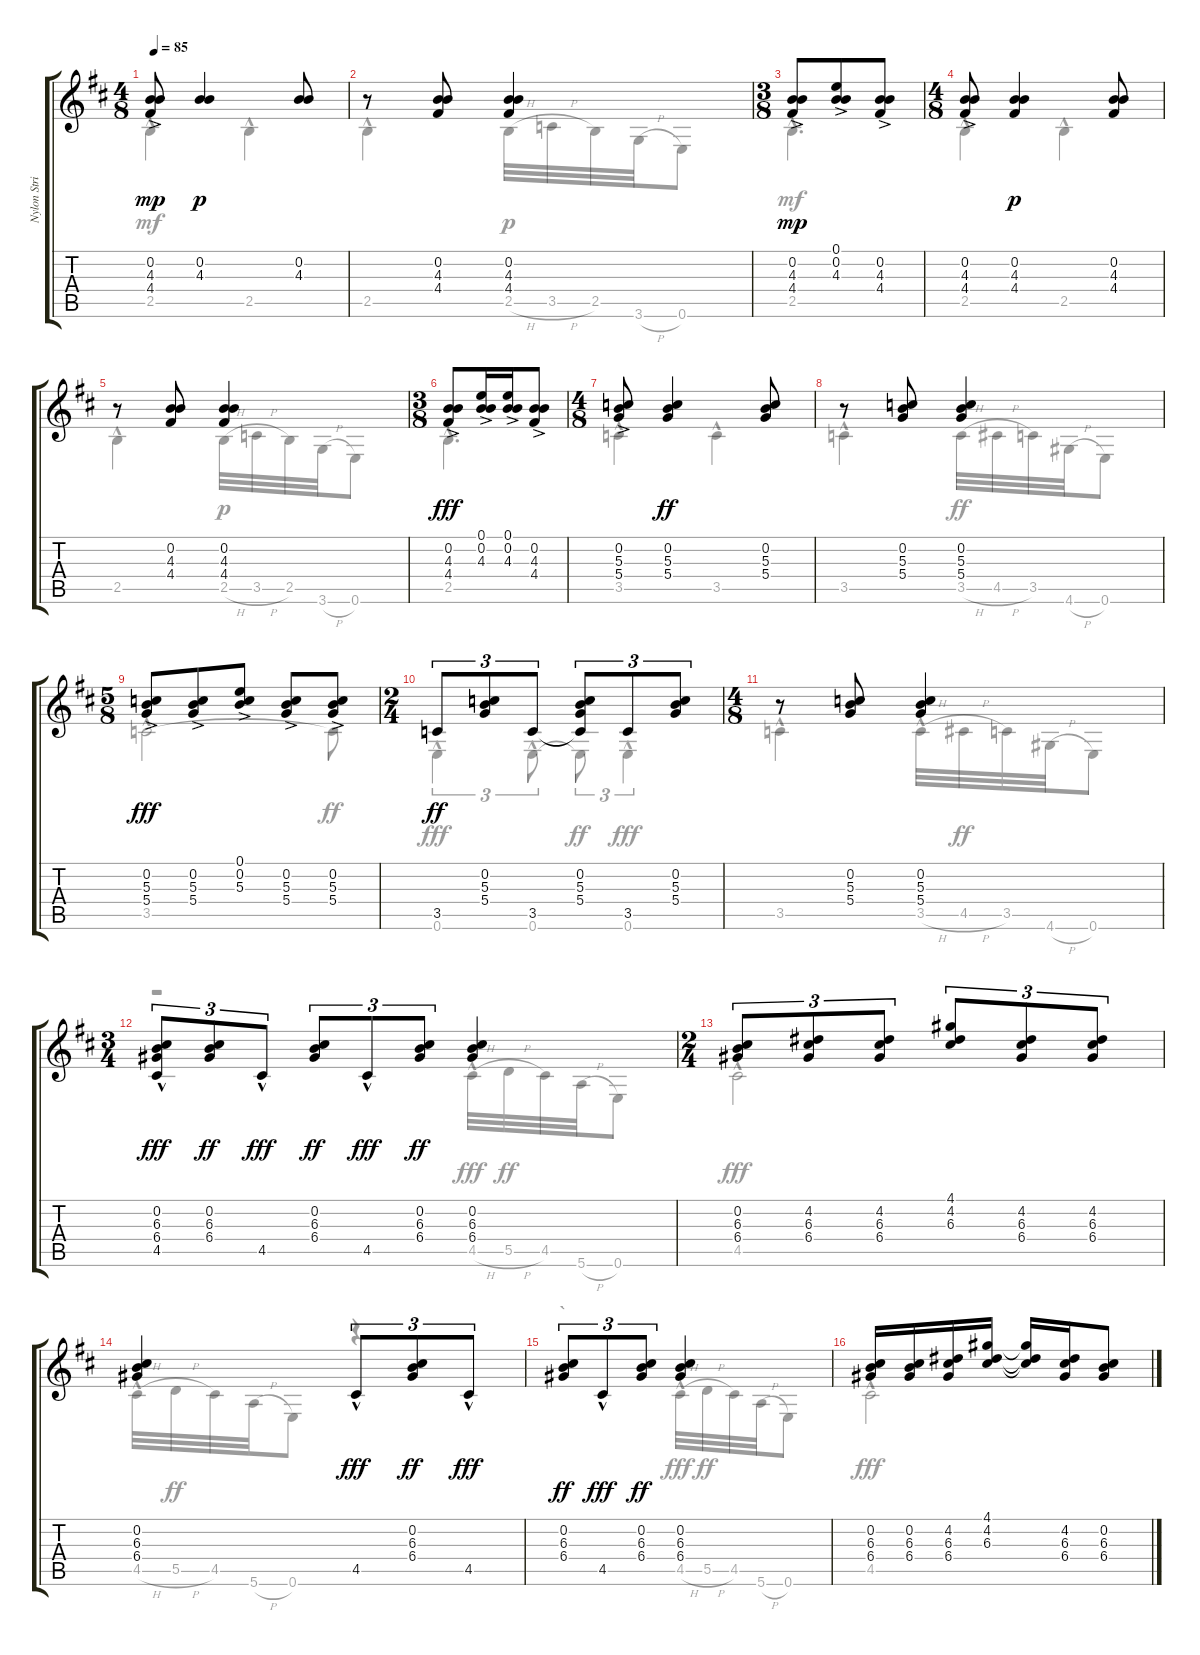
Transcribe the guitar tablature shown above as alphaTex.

\track ("Nylon Stringed Guitar" "Nylon Stri") {instrument acousticguitarnylon}
\staff {score tabs}
\tuning (E4 B3 G3 D3 A2 E2) {hide}
\voice
\ts (4 8)
\tempo 85
\clef g2
\ks d
(0.2{ac} 4.3{ac} 4.4{ac}).8{dy mp instrument acousticguitarnylon} (0.2 4.3).4{dy p} (0.2 4.3).8 |
r.8 (0.2 4.3 4.4).8 (0.2 4.3 4.4).4 |
\ts (3 8)
(0.2{ac} 4.3{ac} 4.4{ac}).8{dy mp} (0.1{ac} 0.2{ac} 4.3{ac}).8 (0.2{ac} 4.3{ac} 4.4{ac}).8 |
\ts (4 8)
(0.2{ac} 4.3{ac} 4.4{ac}).8 (0.2 4.3 4.4).4{dy p} (0.2 4.3 4.4).8 |
r.8 (0.2 4.3 4.4).8 (0.2 4.3 4.4).4 |
\ts (3 8)
(0.2{ac} 4.3{ac} 4.4{ac}).8{dy fff} (0.1{ac} 0.2{ac} 4.3{ac}).16 (0.1{ac} 0.2{ac} 4.3{ac}).16 (0.2{ac} 4.3{ac} 4.4{ac}).8 |
\ts (4 8)
(0.2{ac} 5.3{ac} 5.4{ac}).8 (0.2 5.3 5.4).4{dy ff} (0.2 5.3 5.4).8 |
r.8 (0.2 5.3 5.4).8 (0.2 5.3 5.4).4 |
\ts (5 8)
(0.2{ac} 5.3{ac} 5.4{ac}).8{dy fff} (0.2{ac} 5.3{ac} 5.4{ac}).8 (0.1{ac} 0.2{ac} 5.3{ac}).8 (0.2{ac} 5.3{ac} 5.4{ac}).8 (0.2{ac} 5.3{ac} 5.4{ac}).8 |
\ts (2 4)
3.5.8{tu (3 2) dy ff} (0.2 5.3 5.4).8{tu (3 2)} 3.5.8{tu (3 2)} (0.2 5.3 5.4 3.5{t}).8{tu (3 2)} 3.5.8{tu (3 2)} (0.2 5.3 5.4).8{tu (3 2)} |
\ts (4 8)
r.8 (0.2 5.3 5.4).8 (0.2 5.3 5.4).4 |
\ts (3 4)
(0.2{hac} 6.3{hac} 6.4{hac} 4.5{hac}).8{tu (3 2) dy fff} (0.2 6.3 6.4).8{tu (3 2) dy ff} 4.5{hac}.8{tu (3 2) dy fff} (0.2 6.3 6.4).8{tu (3 2) dy ff} 4.5{hac}.8{tu (3 2) dy fff} (0.2 6.3 6.4).8{tu (3 2) dy ff} (0.2 6.3 6.4).4 |
\ts (2 4)
(0.2 6.3 6.4).8{tu (3 2)} (4.2 6.3 6.4).8{tu (3 2)} (4.2 6.3 6.4).8{tu (3 2)} (4.1 4.2 6.3).8{tu (3 2)} (4.2 6.3 6.4).8{tu (3 2)} (4.2 6.3 6.4).8{tu (3 2)} |
(0.2 6.3 6.4).4 4.5{hac}.8{tu (3 2) dy fff} (0.2 6.3 6.4).8{tu (3 2) dy ff} 4.5{hac}.8{tu (3 2) dy fff} |
(0.2 6.3 6.4).8{tu (3 2) dy ff} 4.5{hac}.8{tu (3 2) dy fff} (0.2 6.3 6.4).8{tu (3 2) dy ff} (0.2 6.3 6.4).4 |
(0.2 6.3 6.4).16 (0.2 6.3 6.4).16 (4.2 6.3 6.4).16 (4.1 4.2 6.3).16 (4.1{t} 4.2{t} 6.3{t}).16 (4.2 6.3 6.4).16 (0.2 6.3 6.4).8
\voice
\clef g2
\ottava regular
\simile none
\ks d
2.5{hac}.4{dy mf} 2.5{hac}.4 |
2.5{hac}.4 2.5{h}.32{dy p} 3.5{h}.32 2.5.32 3.6{h}.32 0.6.8 |
2.5{hac}.4{d dy mf} |
2.5{hac}.4 2.5{hac}.4 |
2.5{hac}.4 2.5{h}.32{dy p} 3.5{h}.32 2.5.32 3.6{h}.32 0.6.8 |
2.5{hac}.4{d dy fff} |
3.5{hac}.4 3.5{hac}.4 |
3.5{hac}.4 3.5{h}.32{dy ff} 4.5{h}.32 3.5.32 4.6{h}.32 0.6.8 |
3.5{hac}.2{dy fff} 3.5{t}.8{dy ff} |
0.6{hac}.4{tu (3 2) dy fff} 0.6{hac}.8{tu (3 2)} 0.6{t}.8{tu (3 2) dy ff} 0.6{hac}.4{tu (3 2) dy fff} |
3.5{hac}.4 3.5{h hac}.32 4.5{h}.32{dy ff} 3.5.32 4.6{h}.32 0.6.8 |
r.2 4.5{h hac}.32{dy fff} 5.5{h}.32{dy ff} 4.5.32 5.6{h}.32 0.6.8 |
4.5{hac}.2{dy fff} |
4.5{h hac}.32 5.5{h}.32{dy ff} 4.5.32 5.6{h}.32 0.6.8 r.4 |
r.4 4.5{h hac}.32{dy fff} 5.5{h}.32{dy ff} 4.5.32 5.6{h}.32 0.6.8 |
4.5{hac}.2{dy fff}
